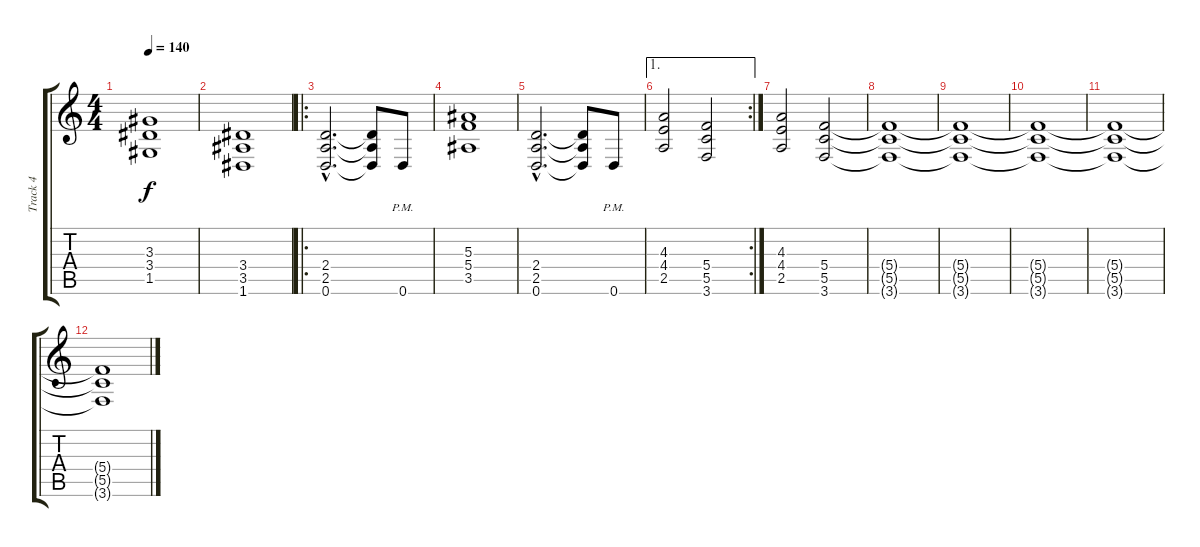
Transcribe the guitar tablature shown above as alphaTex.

\track ("Track 4" "Track 4") {instrument distortionguitar}
\staff {score tabs}
\tuning (D4 A3 F3 C3 G2 D2) {hide}
\ts (4 4)
\tempo 140
\clef g2
\ks c
(3.3 3.4 1.5).1{dy f} |
(3.4 3.5 1.6).1 |
\ro
(2.4{hac} 2.5{hac} 0.6{hac}).2{d volume 12 balance 8} (2.4{t} 2.5{t} 0.6{t}).8 0.6{pm}.8 |
(5.3 5.4 3.5).1 |
(2.4{hac} 2.5{hac} 0.6{hac}).2{d} (2.4{t} 2.5{t} 0.6{t}).8 0.6{pm}.8 |
\ae 1
\rc 2
(4.3 4.4 2.5).2 (5.4 5.5 3.6).2 |
(4.3 4.4 2.5).2 (5.4 5.5 3.6).2 |
(5.4{t} 5.5{t} 3.6{t}).1{volume 2} |
(5.4{t} 5.5{t} 3.6{t}).1 |
(5.4{t} 5.5{t} 3.6{t}).1 |
(5.4{t} 5.5{t} 3.6{t}).1 |
(5.4{t} 5.5{t} 3.6{t}).1
